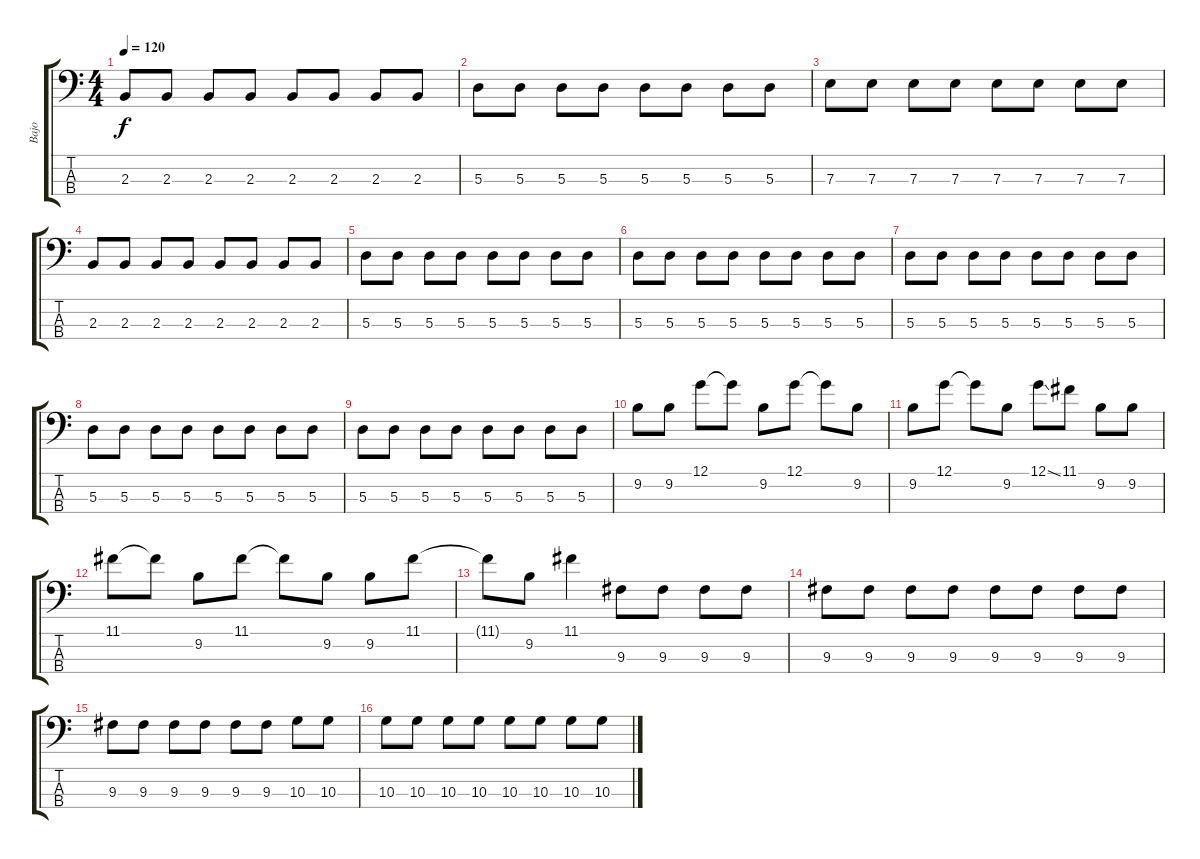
\track ("Bajo" "Bajo") {instrument electricbasspick}
\staff {score tabs}
\tuning (G2 D2 A1 E1) {hide}
\ts (4 4)
\tempo 120
\clef f4
\ks c
2.3.8{dy f} 2.3.8 2.3.8 2.3.8 2.3.8 2.3.8 2.3.8 2.3.8 |
5.3.8 5.3.8 5.3.8 5.3.8 5.3.8 5.3.8 5.3.8 5.3.8 |
7.3.8 7.3.8 7.3.8 7.3.8 7.3.8 7.3.8 7.3.8 7.3.8 |
2.3.8 2.3.8 2.3.8 2.3.8 2.3.8 2.3.8 2.3.8 2.3.8 |
5.3.8 5.3.8 5.3.8 5.3.8 5.3.8 5.3.8 5.3.8 5.3.8 |
5.3.8 5.3.8 5.3.8 5.3.8 5.3.8 5.3.8 5.3.8 5.3.8 |
5.3.8 5.3.8 5.3.8 5.3.8 5.3.8 5.3.8 5.3.8 5.3.8 |
5.3.8 5.3.8 5.3.8 5.3.8 5.3.8 5.3.8 5.3.8 5.3.8 |
5.3.8 5.3.8 5.3.8 5.3.8 5.3.8 5.3.8 5.3.8 5.3.8 |
9.2.8 9.2.8 12.1.8 12.1{t}.8 9.2.8 12.1.8 12.1{t}.8 9.2.8 |
9.2.8 12.1.8 12.1{t}.8 9.2.8 12.1{ss}.8 11.1.8 9.2.8 9.2.8 |
11.1.8 11.1{t}.8 9.2.8 11.1.8 11.1{t}.8 9.2.8 9.2.8 11.1.8 |
11.1{t}.8 9.2.8 11.1.4 9.3.8 9.3.8 9.3.8 9.3.8 |
9.3.8 9.3.8 9.3.8 9.3.8 9.3.8 9.3.8 9.3.8 9.3.8 |
9.3.8 9.3.8 9.3.8 9.3.8 9.3.8 9.3.8 10.3.8 10.3.8 |
10.3.8 10.3.8 10.3.8 10.3.8 10.3.8 10.3.8 10.3.8 10.3.8
